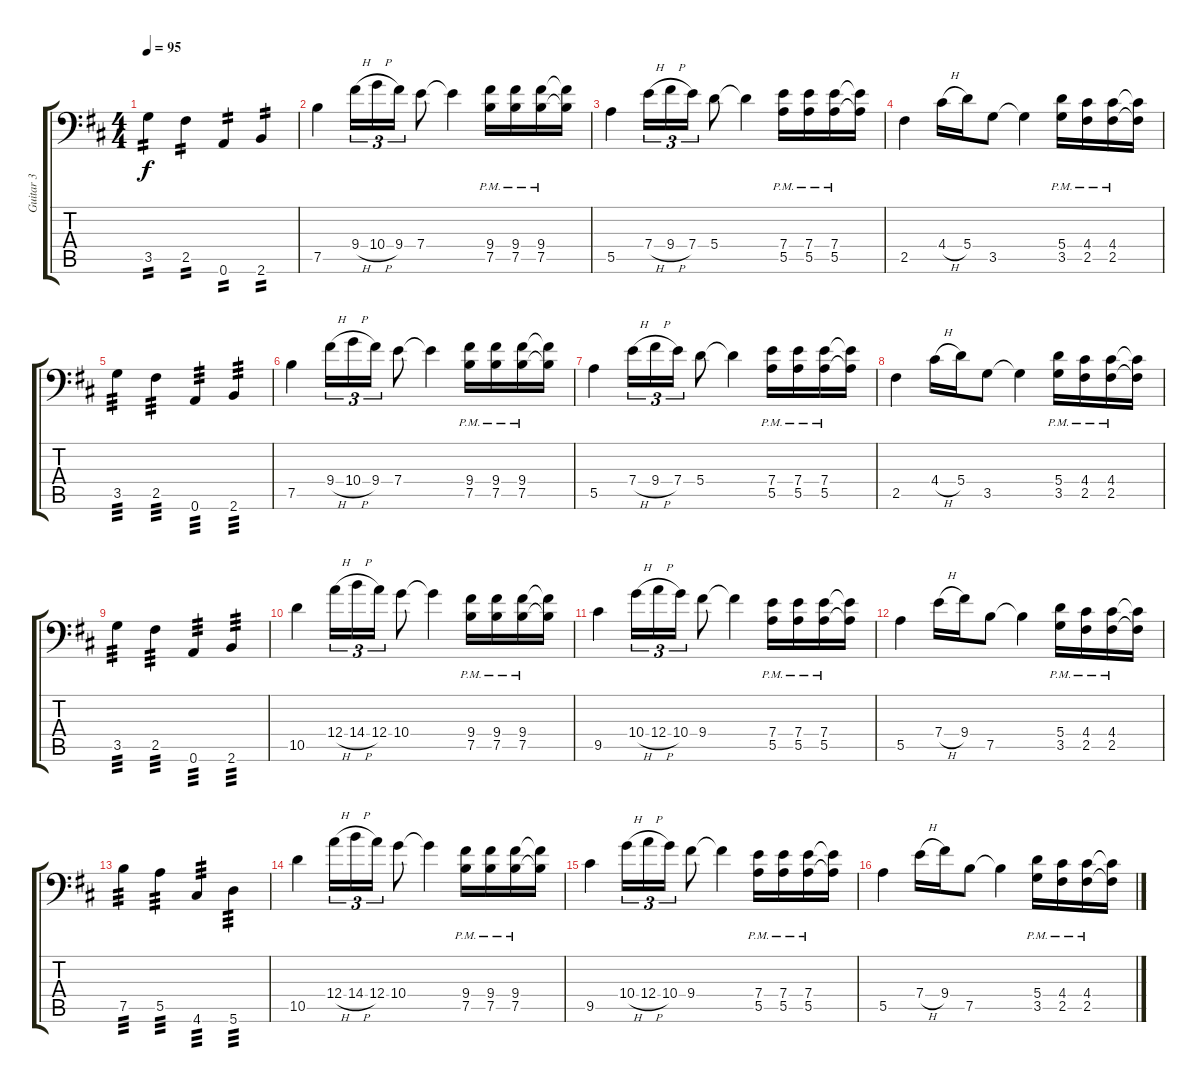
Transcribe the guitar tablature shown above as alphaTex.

\track ("Guitar 3" "Guitar 3") {instrument distortionguitar}
\staff {score tabs}
\tuning (B3 Gb3 D3 A2 E2 A1) {hide}
\ts (4 4)
\tempo 95
\clef f4
\ks bminor
3.5.4{tp 2 dy f} 2.5.4{tp 2} 0.6.4{tp 2} 2.6.4{tp 2} |
7.5.4{balance 13} 9.4{h}.16{tu (3 2)} 10.4{h}.16{tu (3 2)} 9.4.16{tu (3 2)} 7.4.8 7.4{t}.4 (9.4{pm} 7.5{pm}).16 (9.4{pm} 7.5{pm}).16 (9.4{pm} 7.5{pm}).16 (9.4{t} 7.5{t}).16 |
5.5.4 7.4{h}.16{tu (3 2)} 9.4{h}.16{tu (3 2)} 7.4.16{tu (3 2)} 5.4.8 5.4{t}.4 (7.4{pm} 5.5{pm}).16 (7.4{pm} 5.5{pm}).16 (7.4{pm} 5.5{pm}).16 (7.4{t} 5.5{t}).16 |
2.5.4 4.4{h}.16 5.4.16 3.5.8 3.5{t}.4 (5.4{pm} 3.5{pm}).16 (4.4{pm} 2.5{pm}).16 (4.4{pm} 2.5{pm}).16 (4.4{t} 2.5{t}).16 |
3.5.4{tp 3} 2.5.4{tp 3} 0.6.4{tp 3} 2.6.4{tp 3} |
7.5.4 9.4{h}.16{tu (3 2)} 10.4{h}.16{tu (3 2)} 9.4.16{tu (3 2)} 7.4.8 7.4{t}.4 (9.4{pm} 7.5{pm}).16 (9.4{pm} 7.5{pm}).16 (9.4{pm} 7.5{pm}).16 (9.4{t} 7.5{t}).16 |
5.5.4 7.4{h}.16{tu (3 2)} 9.4{h}.16{tu (3 2)} 7.4.16{tu (3 2)} 5.4.8 5.4{t}.4 (7.4{pm} 5.5{pm}).16 (7.4{pm} 5.5{pm}).16 (7.4{pm} 5.5{pm}).16 (7.4{t} 5.5{t}).16 |
2.5.4 4.4{h}.16 5.4.16 3.5.8 3.5{t}.4 (5.4{pm} 3.5{pm}).16 (4.4{pm} 2.5{pm}).16 (4.4{pm} 2.5{pm}).16 (4.4{t} 2.5{t}).16 |
3.5.4{tp 3} 2.5.4{tp 3} 0.6.4{tp 3} 2.6.4{tp 3} |
10.5.4 12.4{h}.16{tu (3 2)} 14.4{h}.16{tu (3 2)} 12.4.16{tu (3 2)} 10.4.8 10.4{t}.4 (9.4{pm} 7.5{pm}).16 (9.4{pm} 7.5{pm}).16 (9.4{pm} 7.5{pm}).16 (9.4{t} 7.5{t}).16 |
9.5.4 10.4{h}.16{tu (3 2)} 12.4{h}.16{tu (3 2)} 10.4.16{tu (3 2)} 9.4.8 9.4{t}.4 (7.4{pm} 5.5{pm}).16 (7.4{pm} 5.5{pm}).16 (7.4{pm} 5.5{pm}).16 (7.4{t} 5.5{t}).16 |
5.5.4 7.4{h}.16 9.4.16 7.5.8 7.5{t}.4 (5.4{pm} 3.5{pm}).16 (4.4{pm} 2.5{pm}).16 (4.4{pm} 2.5{pm}).16 (4.4{t} 2.5{t}).16 |
7.5.4{tp 3} 5.5.4{tp 3} 4.6.4{tp 3} 5.6.4{tp 3} |
10.5.4 12.4{h}.16{tu (3 2)} 14.4{h}.16{tu (3 2)} 12.4.16{tu (3 2)} 10.4.8 10.4{t}.4 (9.4{pm} 7.5{pm}).16 (9.4{pm} 7.5{pm}).16 (9.4{pm} 7.5{pm}).16 (9.4{t} 7.5{t}).16 |
9.5.4 10.4{h}.16{tu (3 2)} 12.4{h}.16{tu (3 2)} 10.4.16{tu (3 2)} 9.4.8 9.4{t}.4 (7.4{pm} 5.5{pm}).16 (7.4{pm} 5.5{pm}).16 (7.4{pm} 5.5{pm}).16 (7.4{t} 5.5{t}).16 |
5.5.4 7.4{h}.16 9.4.16 7.5.8 7.5{t}.4 (5.4{pm} 3.5{pm}).16 (4.4{pm} 2.5{pm}).16 (4.4{pm} 2.5{pm}).16 (4.4{t} 2.5{t}).16
